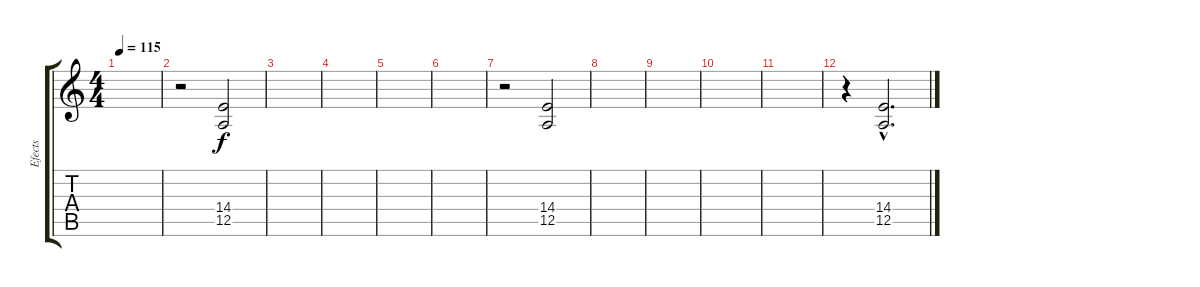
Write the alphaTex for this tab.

\track ("Efects" "Efects") {instrument reversecymbal}
\staff {score tabs}
\tuning (E4 B3 G3 D3 A2 E2) {hide}
\ts (4 4)
\tempo 115
\clef g2
\ks c
|
r.2 (14.4 12.5).2 |
|
|
|
|
r.2 (14.4 12.5).2 |
|
|
|
|
r.4 (14.4{hac} 12.5{hac}).2{d}
